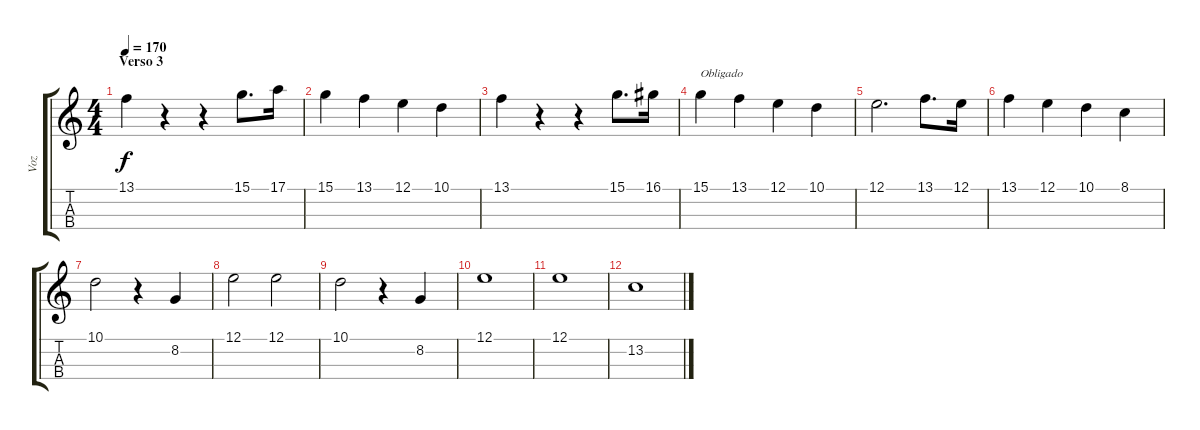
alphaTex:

\track ("Voz" "Voz") {instrument whistle}
\staff {score tabs}
\tuning (E4 B3 G3 D3) {hide}
\ts (4 4)
\section ("" "Verso 3")
\tempo 170
\clef g2
\ks c
13.1.4{dy f} r.4 r.4 15.1.8{d} 17.1.16 |
15.1.4 13.1.4 12.1.4 10.1.4 |
13.1.4 r.4 r.4 15.1.8{d} 16.1.16 |
15.1.4{txt "Obligado"} 13.1.4 12.1.4 10.1.4 |
12.1.2{d} 13.1.8{d} 12.1.16 |
13.1.4 12.1.4 10.1.4 8.1.4 |
10.1.2 r.4 8.2.4 |
12.1.2 12.1.2 |
10.1.2 r.4 8.2.4 |
12.1.1 |
12.1.1 |
13.2.1
